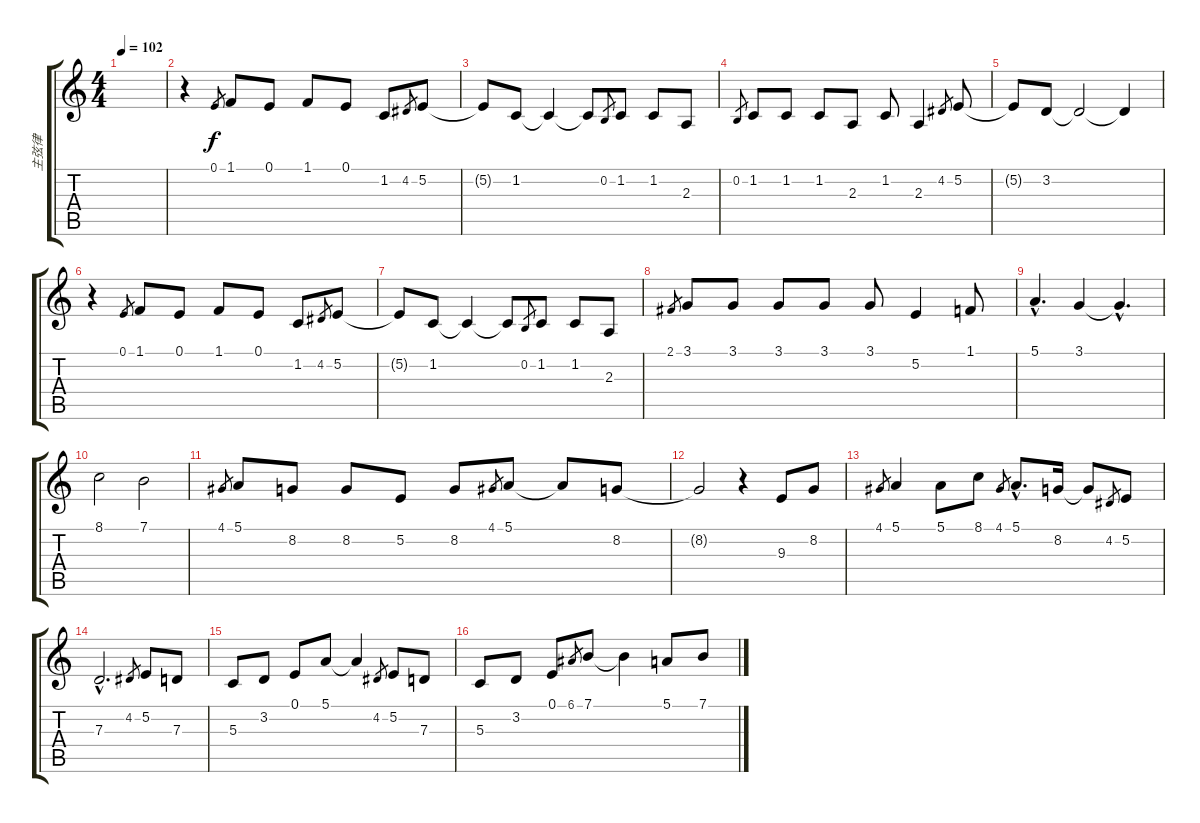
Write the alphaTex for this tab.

\track ("主弦律" "主弦律") {instrument clarinet}
\staff {score tabs}
\tuning (E4 B3 G3 D3 A2 E2) {hide}
\ts (4 4)
\tempo 102
\clef g2
\ks c
|
r.4 0.1.8{gr} 1.1.8 0.1.8 1.1.8 0.1.8 1.2.8 4.2.8{gr} 5.2.8 |
5.2{t}.8 1.2.8 1.2{t}.4 1.2{t}.8 0.2.8{gr} 1.2.8 1.2.8 2.3.8 |
0.2.8{gr} 1.2.8 1.2.8 1.2.8 2.3.8 1.2.8 2.3.4 4.2.8{gr} 5.2.8 |
5.2{t}.8 3.2.8 3.2{t}.2 3.2{t}.4 |
r.4 0.1.8{gr} 1.1.8 0.1.8 1.1.8 0.1.8 1.2.8 4.2.8{gr} 5.2.8 |
5.2{t}.8 1.2.8 1.2{t}.4 1.2{t}.8 0.2.8{gr} 1.2.8 1.2.8 2.3.8 |
2.1.8{gr} 3.1.8 3.1.8 3.1.8 3.1.8 3.1.8 5.2.4 1.1.8 |
5.1{hac}.4{d} 3.1.4 3.1{hac t}.4{d} |
8.1.2 7.1.2 |
4.1.8{gr} 5.1.8 8.2.8 8.2.8 5.2.8 8.2.8 4.1.8{gr} 5.1.8 5.1{t}.8 8.2.8 |
8.2{t}.2 r.4 9.3.8 8.2.8 |
4.1.8{gr} 5.1.4 5.1.8 8.1.8 4.1.8{gr} 5.1{hac}.8{d} 8.2.16 8.2{t}.8 4.2.8{gr} 5.2.8 |
7.3{hac}.2{d} 4.2.8{gr} 5.2.8 7.3.8 |
5.3.8 3.2.8 0.1.8 5.1.8 5.1{t}.4 4.2.8{gr} 5.2.8 7.3.8 |
5.3.8 3.2.8 0.1.8 6.1.8{gr} 7.1.8 7.1{t}.4 5.1.8 7.1.8
